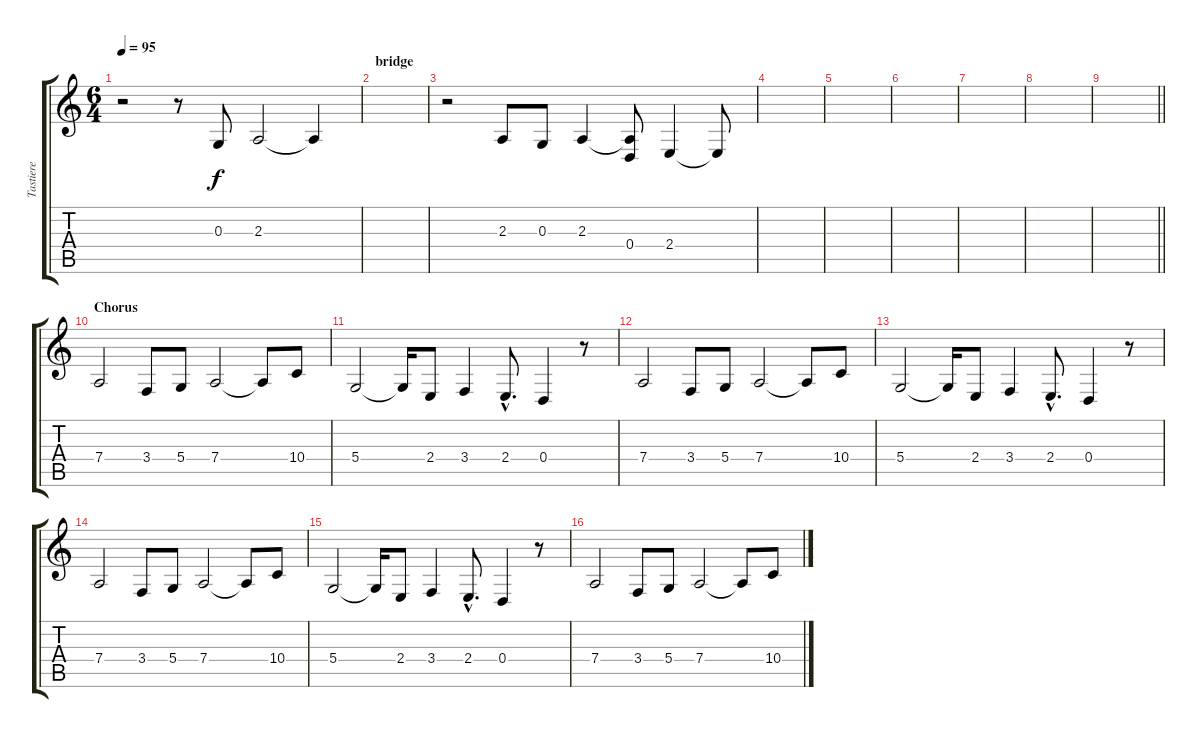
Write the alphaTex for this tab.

\track ("Tastiere" "Tastiere") {instrument stringensemble1}
\staff {score tabs}
\tuning (E4 B3 G3 D3 A2 E2) {hide}
\ts (6 4)
\tempo 95
\clef g2
\ks c
r.2{dy f} r.8 0.3.8 2.3.2 2.3{t}.4 |
\section ("" "bridge")
|
r.2 2.3.8 0.3.8 2.3.4 (2.3{t} 0.4).8 2.4.4 2.4{t}.8 |
|
|
|
|
|
\barLineRight lightlight
|
\section ("" "Chorus")
7.4.2 3.4.8 5.4.8 7.4.2 7.4{t}.8 10.4.8 |
5.4.2 5.4{t}.16 2.4.8 3.4.4 2.4{hac}.8{d} 0.4.4 r.8 |
7.4.2 3.4.8 5.4.8 7.4.2 7.4{t}.8 10.4.8 |
5.4.2 5.4{t}.16 2.4.8 3.4.4 2.4{hac}.8{d} 0.4.4 r.8 |
7.4.2 3.4.8 5.4.8 7.4.2 7.4{t}.8 10.4.8 |
5.4.2 5.4{t}.16 2.4.8 3.4.4 2.4{hac}.8{d} 0.4.4 r.8 |
7.4.2 3.4.8 5.4.8 7.4.2 7.4{t}.8 10.4.8
